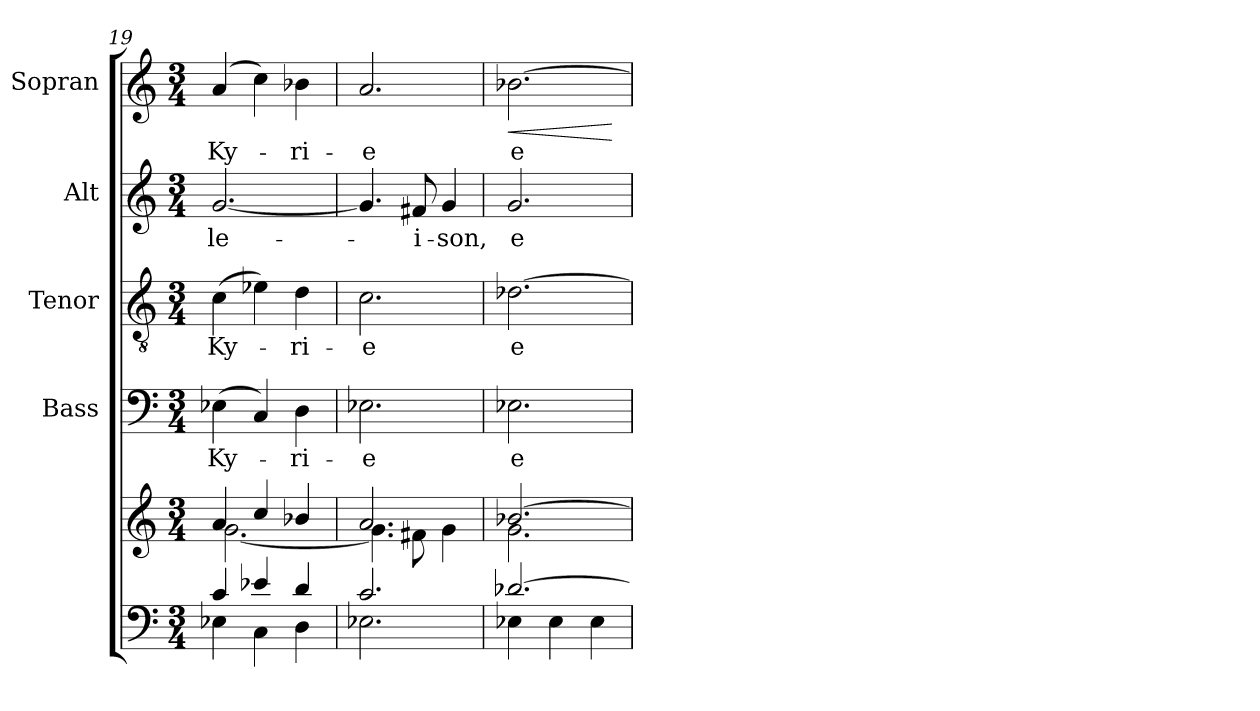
**kern	**kern	**kern	**text	**kern	**text	**kern	**text	**kern	**text	**dynam
*part5	*part5	*part4	*part4	*part3	*part3	*part2	*part2	*part1	*part1	*part1
*staff6	*staff5	*staff4	*staff4	*staff3	*staff3	*staff2	*staff2	*staff1	*staff1	*staff1
*	*	*I"Bass	*	*I"Tenor	*	*I"Alt	*	*I"Sopran	*	*
*	*	*I'B.	*	*I'T.	*	*I'A.	*	*I'S.	*	*
*clefF4	*clefG2	*clefF4	*	*clefGv2	*	*clefG2	*	*clefG2	*	*
*k[]	*k[]	*k[]	*	*k[]	*	*k[]	*	*k[]	*	*
*C:	*C:	*C:	*	*C:	*	*C:	*	*C:	*	*
*M3/4	*M3/4	*M3/4	*	*M3/4	*	*M3/4	*	*M3/4	*	*
=19	=19	=19	=19	=19	=19	=19	=19	=19	=19	=19
*^	*^	*	*	*	*	*	*	*	*	*
!	!	!	!	!	!LO:LY:b	!	!LO:LY:b	!	!LO:LY:b	!	!LO:LY:b	!
4c/	4E-X\	4a/	[<2.g\	(>4E-X\	Ky-	(>4c\	Ky-	[2.g/	-le-	(4a/	Ky-	.
4e-X/	4C\	4cc/	.	4C/)	.	4e-X\)	.	.	.	4cc\)	.	.
!	!	!	!	!	!LO:LY:b	!	!LO:LY:b	!	!	!	!LO:LY:b	!
4d/	4D\	4b-X/	.	4D\	-ri-	4d\	-ri-	.	.	4b-X\	-ri-	.
=20	=20	=20	=20	=20	=20	=20	=20	=20	=20	=20	=20	=20
!	!	!	!	!	!LO:LY:b	!	!LO:LY:b	!	!	!	!LO:LY:b	!
2.c/	2.E-X\	2.a/	4.g\]	2.E-X\	-e	2.c\	-e	4.g/]	.	2.a/	-e	.
!	!	!	!	!	!	!	!	!	!LO:LY:b	!	!	!
.	.	.	8f#X\	.	.	.	.	8f#X/	-i-	.	.	.
!	!	!	!	!	!	!	!	!	!LO:LY:b	!	!	!
.	.	.	4g\	.	.	.	.	4g/	-son,	.	.	.
=21	=21	=21	=21	=21	=21	=21	=21	=21	=21	=21	=21	=21
!	!	!	!	!	!LO:LY:b	!	!LO:LY:b	!	!LO:LY:b	!	!LO:LY:b	!LO:HP:b
[>2.d-X/	4E-X\	[>2.b-X/	2.g\	2.E-X\	e-	[2.d-X\	e-	2.g/	e-	[2.b-X\	e-	<
.	4E-\	.	.	.	.	.	.	.	.	.	.	.
.	4E-\	.	.	.	.	.	.	.	.	.	.	.
*v	*v	*	*	*	*	*	*	*	*	*	*	*
*	*v	*v	*	*	*	*	*	*	*	*	*
.	.	.	.	.	.	.	.	.	.	[
=	=	=	=	=	=	=	=	=	=	=
*-	*-	*-	*-	*-	*-	*-	*-	*-	*-	*-
